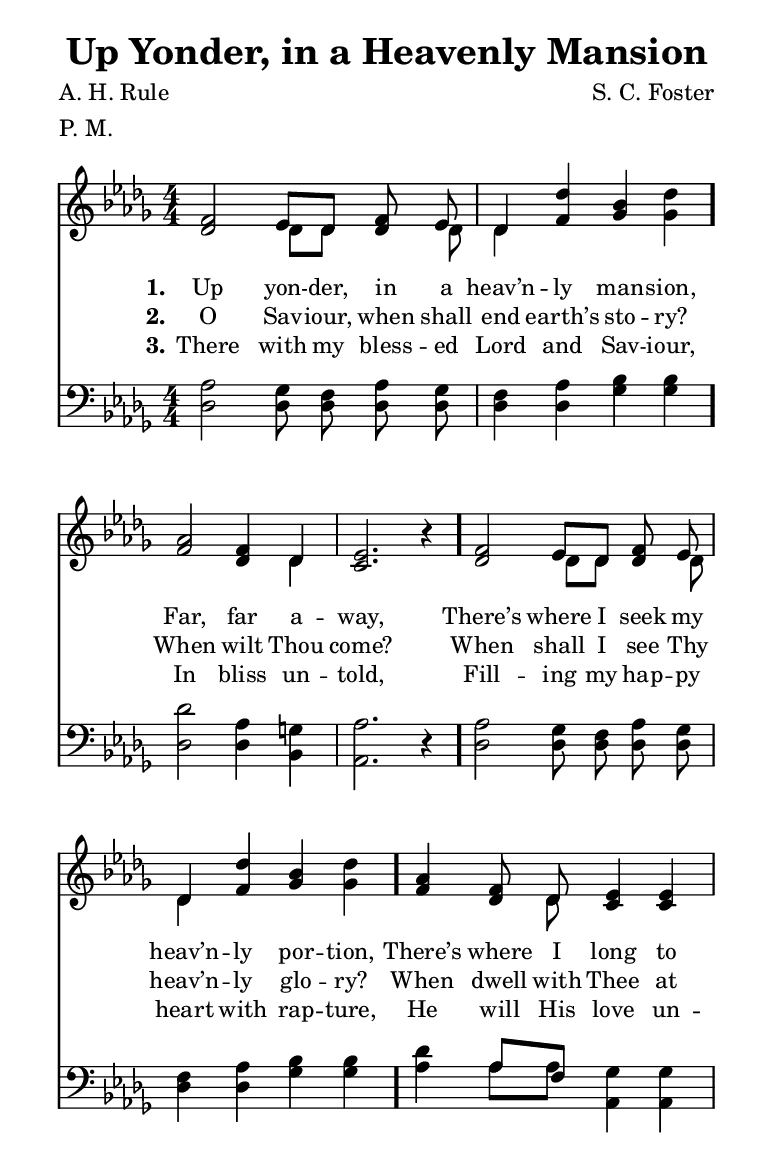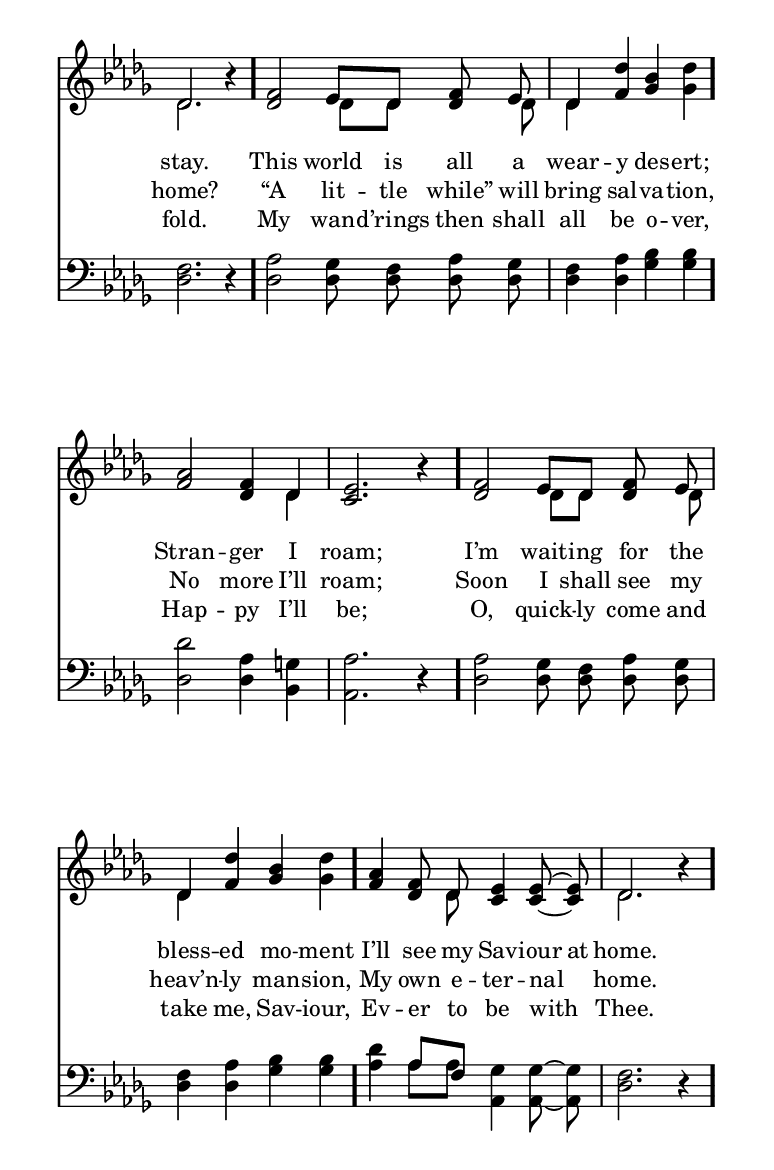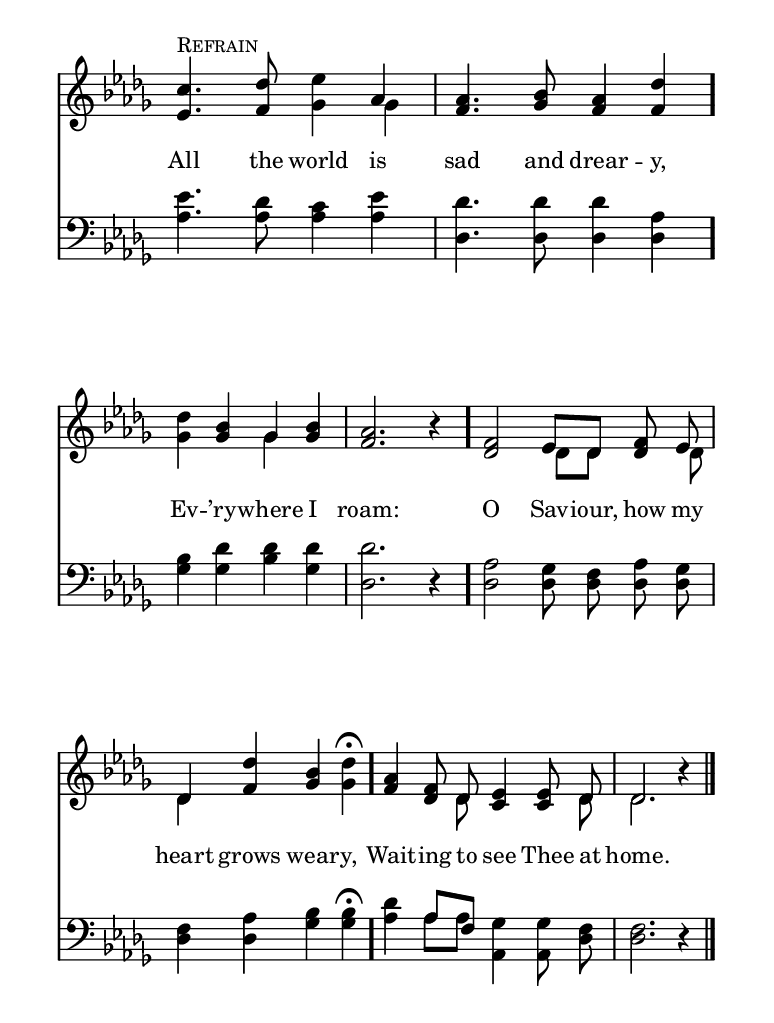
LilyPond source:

\include "common/global.ily"
\paper {
  \include "common/paper.ily"
  ragged-last-bottom = ##t
  systems-per-page = #(cond (is-eogsized 5) (#t #f))
  system-count = #(cond (is-eogsized 6) (#t #f))
}

\header{
  hymnnumber = "273"
  title = "Up Yonder, in a Heavenly Mansion"
  tunename = ""
  meter = "P. M."
  poet = "A. H. Rule"
  composer = "S. C. Foster" % Stephen Foster
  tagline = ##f
}

ta = { \tempo 4=120 }
tb = { \tempo 4=60 }

global = {
  \include "common/overrides.ily"
  \override Staff.TimeSignature.style = #'numbered
  \time 4/4
  \override Score.MetronomeMark.transparent = ##t % hide all fermata changes too
  \ta
  \key des \major
  \autoBeamOff
}

notesSoprano = {
\global
\relative c' {

  f2 ees8 des f ees | des4 des' bes des |
  aes2 f4 des4 | ees2. r4 | \eogbreak
  f2 ees8 des f ees | des4 des' bes des |
  aes4 f8 des ees4 ees | des2. r4 | \eogbreak
  f2 ees8 des f ees | des4 des' bes des |
  aes2 f4 des4 | ees2. r4 | \eogbreak
  f2 ees8 des f ees | des4 des' bes des |
  aes4 f8 des ees4 ees8 ~ ees8 | des2. r4 | \eogbreak

  << s^\markup { \small \caps "Refrain" }
  { c'4. des8 ees4 aes, | aes4. bes8 aes4 des } >>
  des4 bes ges bes | aes2. r4 |
  f2 ees8 des f ees | des4 des' bes \tb des\fermata \ta | % TODO make the fermata a bit longer ?
  aes4 f8 des ees4 ees8 des8 | des2. r4 |

  \bar "|."

}
}

notesAlto = {
\global
\relative e' {

  des2 des8 des des des | des4 f ges ges |
  f2 des4 des | c2. r4 |
  des2 des8 des des des | des4 f ges ges |
  f4 des8 des c4 c | des2. r4 |
  des2 des8 des des des | des4 f ges ges |
  f2 des4 des | c2. r4 |
  des2 des8 des des des | des4 f ges ges |
  f4 des8 des c4 c8 ~ c8 | des2. r4 |

  ees4. f8 ges4 ges | f4. ges8 f4 f |
  ges4 ges ges ges | f2. r4 |
  des2 des8 des des des | des4 f ges ges |
  f4 des8 des c4 c8 des | des2. r4 |

}
}

notesTenor = {
\global
\relative a {

  aes2 ges8 f aes ges | f4 aes bes bes |
  des2 aes4 g | aes2. r4 |
  aes2 ges8 f aes ges | f4 aes bes bes |
  des4 aes8 f ges4 ges | f2. r4 |
  aes2 ges8 f aes ges | f4 aes bes bes |
  des2 aes4 g | aes2. r4 |
  aes2 ges8 f aes ges | f4 aes bes bes |
  des4 aes8 f ges4 ges8 ~ ges | f2. r4 |

  ees'4. des8 c4 ees | des4. des8 des4 aes4 |
  bes4 des des des | des2. r4 |
  aes2 ges8 f aes ges | f4 aes bes bes |
  des4 aes8 f ges4 ges8 f | f2. r4 |

}
}

notesBass = {
\global
\relative f {

  des2 des8 des des des | des4 des ges ges |
  des2 des4 bes | aes2. r4 |
  des2 des8 des des des | des4 des ges ges |
  aes4 aes8 aes aes,4 aes | des2. r4 |
  des2 des8 des des des | des4 des ges ges |
  des2 des4 bes | aes2. r4 |
  des2 des8 des des des | des4 des ges ges |
  aes4 aes8 aes aes,4 aes8 ~ aes | des2. r4 |

  aes'4. aes8 aes4 aes | des,4. des8 des4 des |
  ges4 ges bes ges | des2. r4 |
  des2 des8 des des des | des4 des ges ges\fermata |
  aes4 aes8 aes aes,4 aes8 des | des2. r4 |

}
}

Refrain = \lyricmode {

All the world is sad and drear -- y, \bar "."
Ev -- ’ry -- where I roam: \bar "."
O Sav -- iour, how my heart grows wear -- y, \bar "."
Wait -- ing to see Thee at home. \bar "."

}

wordsA = \lyricmode {
\set stanza = "1."

Up yon -- der, in a heav’n -- ly man -- sion, \bar "."
Far, far a -- way, \bar "."
There’s where I seek my heav’n -- ly por -- tion, \bar "."
There’s where I long to stay. \bar "."
This world is all a wear -- y des -- ert; \bar "."
Stran -- ger I roam; \bar "."
I’m wait -- ing for the bless -- ed mo -- ment \bar "."
I’ll see my Sav -- { \mon } iour at { \moff } home. \bar "."

}

wordsB = \lyricmode {
\set stanza = "2."

O Sav -- iour, when shall end earth’s sto -- ry?
When wilt Thou come?
When shall I see Thy heav’n -- ly glo -- ry?
When dwell with Thee at home?
“A lit -- tle while” will bring sal -- va -- tion,
No more I’ll roam;
Soon I shall see my heav’n -- ly man -- sion,
My own e -- ter -- nal home.

\Refrain

}

wordsC = \lyricmode {
\set stanza = "3."

There with my bless -- ed Lord and Sav -- iour,
In bliss un -- told,
Fill -- ing my hap -- py heart with rap -- ture,
He will His love un -- fold.
My wan -- d’rings then shall all be o -- ver,
Hap -- py I’ll be;
O, quick -- ly come and take me, Sav -- iour,
Ev -- er to be with Thee.

}

\score {
  \context ChoirStaff <<
    \context Staff = upper <<
      \set ChoirStaff.systemStartDelimiter = #'SystemStartBar
      \set ChoirStaff.printPartCombineTexts = ##f
      \partcombine #'(2 . 9) \notesSoprano \notesAlto
      \context NullVoice = sopranos { \voiceOne << \notesSoprano >> }
      \context NullVoice = altos { \voiceTwo << \notesAlto >> }
      \context Lyrics = one   \lyricsto sopranos \wordsA
      \context Lyrics = two   \lyricsto sopranos \wordsB
      \context Lyrics = three \lyricsto sopranos \wordsC
    >>
    \context Staff = men <<
      \clef bass
      \set ChoirStaff.printPartCombineTexts = ##f
      \partcombine #'(2 . 9) \notesTenor \notesBass
      \context NullVoice = tenors { \voiceOne << \notesTenor >> }
      \context NullVoice = basses { \voiceTwo << \notesBass >> }
    >>
  >>
  \layout {
    \include "common/layout.ily"
  }
  \midi{
    \include "common/midi.ily"
  }
}

\version "2.19.49"  % necessary for upgrading to future LilyPond versions.

% vi:set et ts=2 sw=2 ai nocindent syntax=lilypond:
